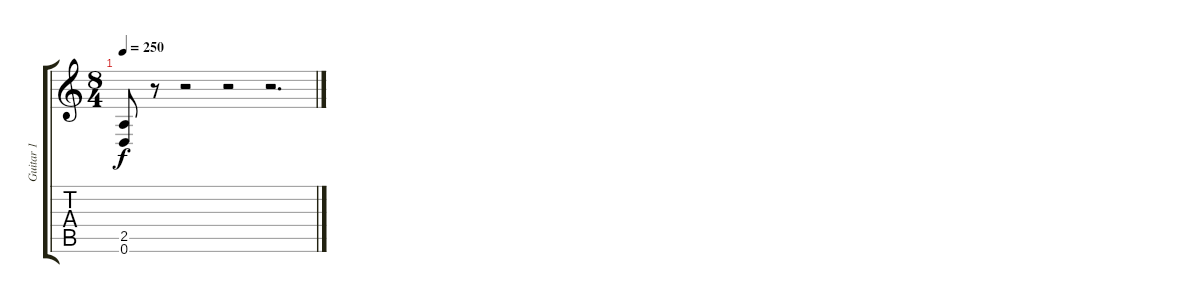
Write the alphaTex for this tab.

\track ("Guitar 1" "Guitar 1") {instrument distortionguitar}
\staff {score tabs}
\tuning (D4 A3 F3 C3 G2 D2) {hide}
\ts (8 4)
\tempo 250
\clef g2
\ks c
(2.5 0.6).8{dy f} r.8 r.2 r.2 r.2{d}
